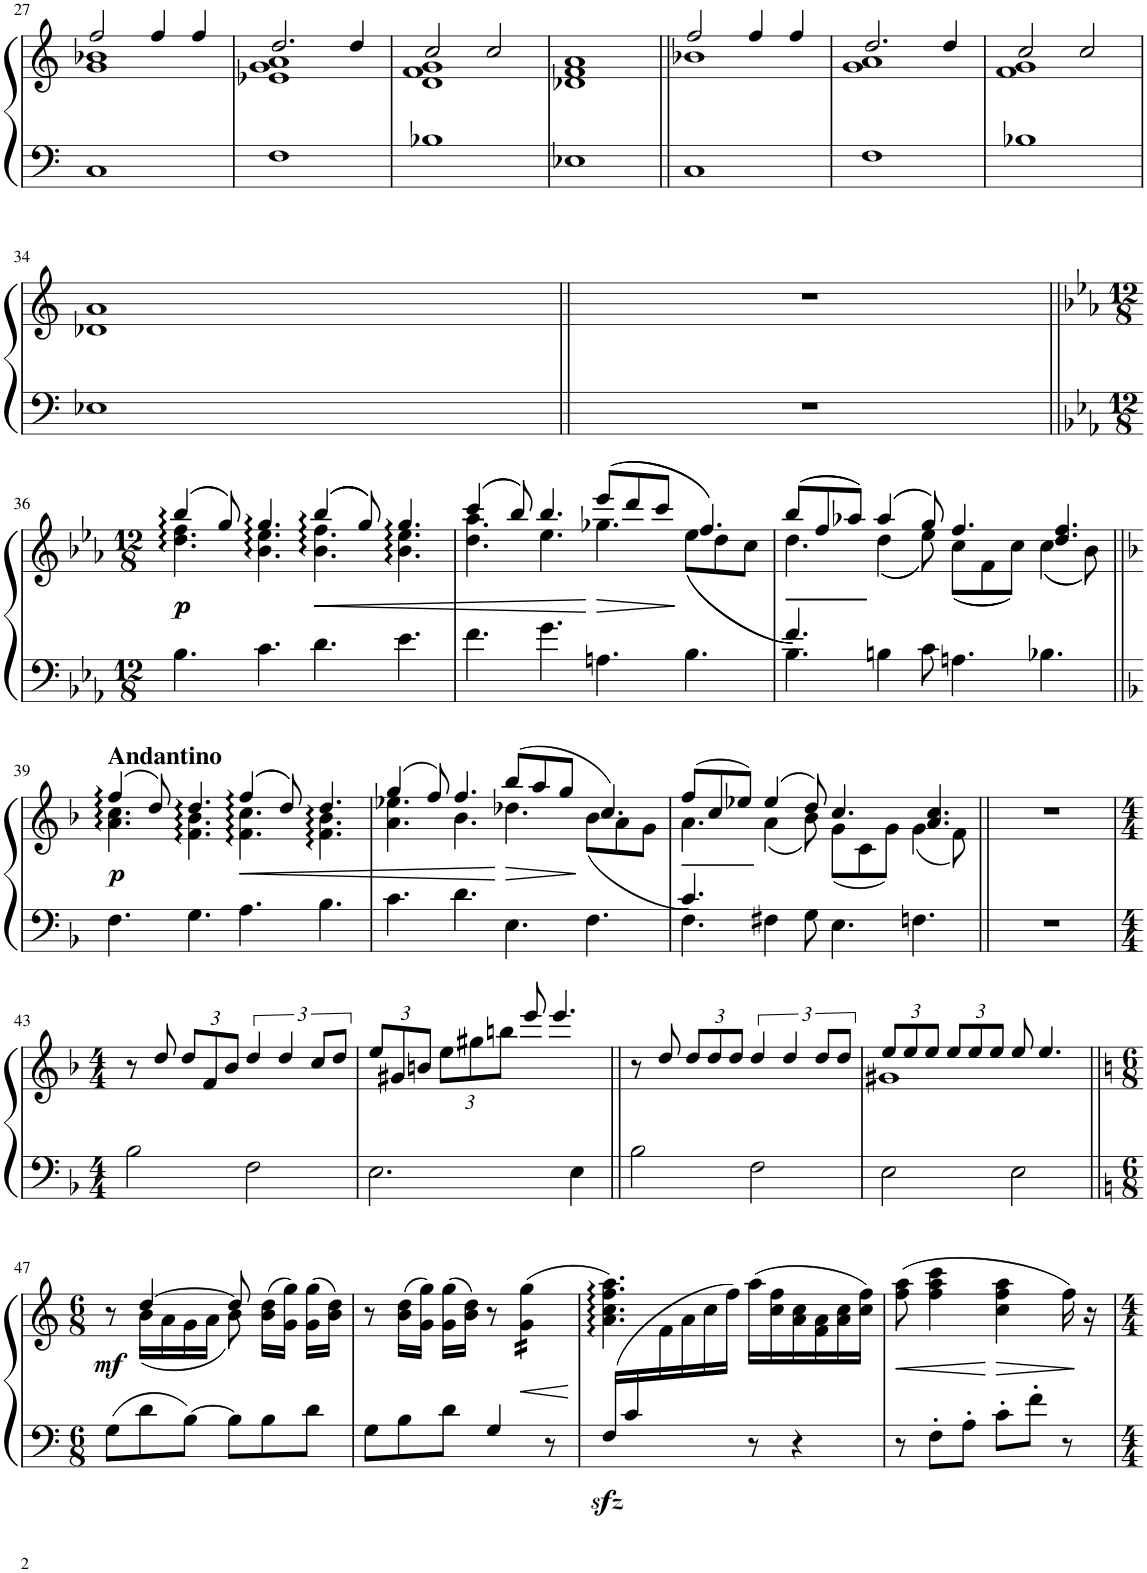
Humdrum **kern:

**kern	**kern	**dynam
*part1	*part1	*part1
*staff2	*staff1	*staff1/2
*I"Piano	*	*
*I'Pno.	*	*
!!LO:PB:g=z
*clefF4	*clefG2	*
*k[]	*k[]	*
*M4/4	*M4/4	*
=27	=27	=27
*	*^	*
1C	2ff/	1g 1b-X	.
.	4ff/	.	.
.	4ff/	.	.
=28	=28	=28	=28
1F	2.dd/	1e-X 1g 1a	.
.	4dd/	.	.
=29	=29	=29	=29
1B-X	2cc/	1d 1f 1g	.
.	2cc/	.	.
=30	=30	=30	=30
1E-X	1a	1d-X 1f	.
=31||	=31||	=31||	=31||
1C	2ff/	1b-X	.
.	4ff/	.	.
.	4ff/	.	.
=32	=32	=32	=32
1F	2.dd/	1g 1a	.
.	4dd/	.	.
=33	=33	=33	=33
1B-X	2cc/	1f 1g	.
.	2cc/	.	.
!!LO:LB:g=z	!!
=34	=34	=34	=34
1E-X	1a	1d-X	.
*	*v	*v	*
=35||	=35||	=35||
1r	1r	.
!!LO:LB:g=z
=36||	=36||	=36||
*k[b-e-a-]	*k[b-e-a-]	*
*M12/8	*M12/8	*
*	*^	*
!	!	!	!LO:DY:b
!	!	!	!LO:DY:n=1:b
4.B-\	((4bb-/	4.dd\ 4.ff\	p p
.	8gg/))	.	.
4.c\	4.gg/	4.b-\ 4.ee-\	.
!	!	!	!LO:HP:b
4.d\	((((4bb-/	4.b-\ 4.ff\	<
.	8gg/))))	.	.
4.e-\	4.gg/	4.b-\ 4.ee-\	.
=37	=37	=37	=37
4.f\	((4ccc/	4.dd\ 4.aa-\	.
.	8bb-/))	.	.
4.g\	4.bb-/	4.ee-\	.
!	!	!	!LO:HP:n=1:b
4.An\	((8eee-/L	4.gg-X\	[ >
.	8ddd/	.	.
.	8ccc/J	.	.
4.B-\	4.ff/))	((8ee-\L	]
.	.	8dd\	.
.	.	8cc\J	.
=38	=38	=38	=38
*^	*	*	*
4.f/))	4.B-\	((8bb-/L	4.dd\	.
.	.	8ff/	.	.
.	.	8aa-X/J))	.	.
4Bn\	1ryy	((4aa-/	((4dd\	.
8c\	.	8gg/))	8ee-\))	.
4.An\	.	4.ff/	((8cc\L	.
.	.	.	8f\	.
.	.	.	8cc\J))	.
4.B-X\	.	4.dd/ 4.ff/	((4cc\	.
.	8ryy	.	8b-\))	.
*v	*v	*	*	*
!!LO:LB:g=z	!!
=39||	=39||	=39||	=39||
*k[b-]	*k[b-]	*	*
*^	*	*	*
!	!	!LO:TX:a:B:t=Andantino	!	!
!	!	!	!	!LO:DY:b
*v	*v	*	*	*
4.F\	(4ff/	4.a\ 4.cc\	p
.	8dd/)	.	.
4.G\	4.dd/	4.f\ 4.b-\	.
!	!	!	!LO:HP:b
4.A\	((4ff/	4.f\ 4.cc\	<
.	8dd/))	.	.
4.B-\	4.dd/	4.f\ 4.b-\	.
=40	=40	=40	=40
4.c\	(4gg/	4.a\ 4.ee-X\	.
.	8ff/)	.	.
4.d\	4.ff/	4.b-\	.
!	!	!	!LO:HP:n=1:b
4.E\	(8bb-/L	4.dd-X\	[ >
.	8aa/	.	.
.	8gg/J	.	.
4.F\	4.cc/)	(8b-\L	]
.	.	8a\	.
.	.	8g\J	.
=41	=41	=41	=41
*^	*	*	*
4.c/)	4.F\	(8ff/L	4.a\	.
.	.	8cc/	.	.
.	.	8ee-X/J)	.	.
4F#X\	1ryy	(4ee-/	(4a\	.
8G\	.	8dd/)	8b-\)	.
4.E\	.	4.cc/	(8g\L	.
.	.	.	8c\	.
.	.	.	8g\J)	.
4.Fn\	.	4.a/ 4.cc/	(4g\	.
.	8ryy	.	8f\)	.
*v	*v	*	*	*
*	*v	*v	*
=42||	=42||	=42||
1.r	1.r	.
!!LO:LB:g=z
=43	=43	=43
*M4/4	*M4/4	*
2B-\	8r	.
.	8dd/	.
*	*Xbrackettup	*
.	12dd/L	.
.	12f/	.
.	12b-/J	.
*	*brackettup	*
2F\	6dd/	.
.	6dd/	.
.	12cc/L	.
.	12dd/J	.
=44	=44	=44
*	*Xbrackettup	*
2.E\	12ee/L	.
.	12g#X/	.
.	12bn/J	.
.	12ee\L	.
.	12gg#X\	.
.	12bbn\J	.
.	8eee/	.
.	4.eee/	.
4E\	.	.
=45||	=45||	=45||
2B-\	8r	.
.	8dd/	.
.	12dd/L	.
.	12dd/	.
.	12dd/J	.
*	*brackettup	*
2F\	6dd/	.
.	6dd/	.
.	12dd/L	.
.	12dd/J	.
=46	=46	=46
*	*Xbrackettup	*
*	*^	*
2E\	12ee/L	1g#X	.
.	12ee/	.	.
.	12ee/J	.	.
.	12ee/L	.	.
.	12ee/	.	.
.	12ee/J	.	.
2E\	8ee/	.	.
.	4.ee/	.	.
!!LO:LB:g=z	!!
=47||	=47||	=47||	=47||
*k[]	*k[]	*	*
*M6/8	*M6/8	*	*
!	!	!	!LO:DY:b
8G\L	8r	8ryy	mf
8d\	[4dd/	(16b\LL	.
.	.	16a\	.
[>8B\J	.	16g\	.
.	.	16a\JJ	.
8B\L]	8dd/]	8b\)	.
8B\	(>16b\ 16dd\LL	4ryy	.
.	16g\ 16gg\JJ)	.	.
8d\J	(>16g\ 16gg\LL	.	.
.	16b\ 16dd\JJ)	.	.
*	*v	*v	*
=48	=48	=48
8G\L	8r	.
8B\	(16b\ 16dd\LL	.
.	16g\ 16gg\JJ)	.
8d\J	(16g\ 16gg\LL	.
.	16b\ 16dd\JJ)	.
4G/	8r	.
!	!	!LO:HP:b
*	*tremolo	*
.	(16g\ 16gg\LL	<
.	(16g\ 16gg\	.
8r	(16g\ 16gg\	.
.	(16g\ 16gg\JJ	.
*	*Xtremolo	*
.	.	[
=49	=49	=49
*	*^	*
(16Fzz</LL	4.a\ 4.cc\ 4.ff\ 4.aa\)	8ryy	.
16c/	.	.	.
4ryy	.	16f\	.
.	.	16a\	.
.	.	16cc\	.
.	.	16ff\JJ)	.
8r	(16aa\LL	4.ryy	.
.	16cc\ 16ff\	.	.
4r	16a\ 16cc\	.	.
.	16f\ 16a\	.	.
.	16a\ 16cc\	.	.
.	16cc\ 16ff\JJ)	.	.
*	*v	*v	*
=50	=50	=50
!	!	!LO:HP:b
8r	(8ff\ 8aa\	<
8F'\L	4ff\ 4aa\ 4ccc\	.
8A'\J	.	.
!	!	!LO:HP:n=1:b
8c'\L	4cc\ 4ff\ 4aa\	[ >
8f'\J	.	.
8r	16ff\)	.
.	16r	]
=	=	=
*-	*-	*-
